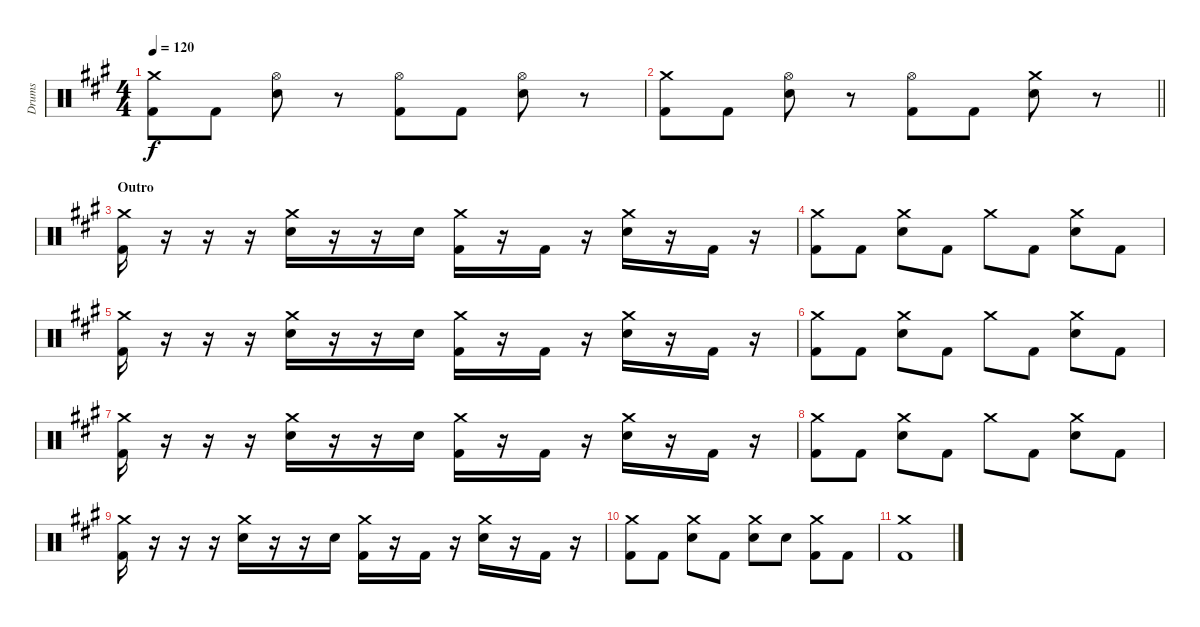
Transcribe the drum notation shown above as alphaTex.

\track ("Drums" "Drums") {instrument percussion}
\staff {score}
\articulation defaults
\ts (4 4)
\tempo 120
\clef neutral
\ks a
("Crash medium (hit)" "Kick (hit) 2").8{dy f} "Kick (hit) 2".8 ("Hi-Hat (open)" "Electric Snare (hit)").8 r.8 ("Hi-Hat (open)" "Kick (hit) 2").8 "Kick (hit) 2".8 ("Hi-Hat (open)" "Electric Snare (hit)").8 r.8 |
\barLineRight lightlight
("Crash medium (hit)" "Kick (hit) 2").8 "Kick (hit) 2".8 ("Hi-Hat (open)" "Electric Snare (hit)").8 r.8 ("Hi-Hat (open)" "Kick (hit) 2").8 "Kick (hit) 2".8 ("Crash medium (hit)" "Electric Snare (hit)").8 r.8 |
\section ("" "Outro")
("Crash medium (hit)" "Kick (hit) 2").16 r.16 r.16 r.16 ("Crash medium (hit)" "Electric Snare (hit)").16 r.16 r.16 "Electric Snare (hit)".16 ("Crash medium (hit)" "Kick (hit) 2").16 r.16 "Kick (hit) 2".16 r.16 ("Crash medium (hit)" "Electric Snare (hit)").16 r.16 "Kick (hit) 2".16 r.16 |
("Crash medium (hit)" "Kick (hit) 2").8 "Kick (hit) 2".8 ("Crash medium (hit)" "Electric Snare (hit)").8 "Kick (hit) 2".8 "Crash medium (hit)".8 "Kick (hit) 2".8 ("Crash medium (hit)" "Electric Snare (hit)").8 "Kick (hit) 2".8 |
("Crash medium (hit)" "Kick (hit) 2").16 r.16 r.16 r.16 ("Crash medium (hit)" "Electric Snare (hit)").16 r.16 r.16 "Electric Snare (hit)".16 ("Crash medium (hit)" "Kick (hit) 2").16 r.16 "Kick (hit) 2".16 r.16 ("Crash medium (hit)" "Electric Snare (hit)").16 r.16 "Kick (hit) 2".16 r.16 |
("Crash medium (hit)" "Kick (hit) 2").8 "Kick (hit) 2".8 ("Crash medium (hit)" "Electric Snare (hit)").8 "Kick (hit) 2".8 "Crash medium (hit)".8 "Kick (hit) 2".8 ("Crash medium (hit)" "Electric Snare (hit)").8 "Kick (hit) 2".8 |
("Crash medium (hit)" "Kick (hit) 2").16 r.16 r.16 r.16 ("Crash medium (hit)" "Electric Snare (hit)").16 r.16 r.16 "Electric Snare (hit)".16 ("Crash medium (hit)" "Kick (hit) 2").16 r.16 "Kick (hit) 2".16 r.16 ("Crash medium (hit)" "Electric Snare (hit)").16 r.16 "Kick (hit) 2".16 r.16 |
("Crash medium (hit)" "Kick (hit) 2").8 "Kick (hit) 2".8 ("Crash medium (hit)" "Electric Snare (hit)").8 "Kick (hit) 2".8 "Crash medium (hit)".8 "Kick (hit) 2".8 ("Crash medium (hit)" "Electric Snare (hit)").8 "Kick (hit) 2".8 |
("Crash medium (hit)" "Kick (hit) 2").16 r.16 r.16 r.16 ("Crash medium (hit)" "Electric Snare (hit)").16 r.16 r.16 "Electric Snare (hit)".16 ("Crash medium (hit)" "Kick (hit) 2").16 r.16 "Kick (hit) 2".16 r.16 ("Crash medium (hit)" "Electric Snare (hit)").16 r.16 "Kick (hit) 2".16 r.16 |
("Crash medium (hit)" "Kick (hit) 2").8 "Kick (hit) 2".8 ("Crash medium (hit)" "Electric Snare (hit)").8 "Kick (hit) 2".8 ("Crash medium (hit)" "Electric Snare (hit)").8 "Electric Snare (hit)".8 ("Crash medium (hit)" "Kick (hit) 2").8 "Kick (hit) 2".8 |
("Crash medium (hit)" "Kick (hit) 2").1
